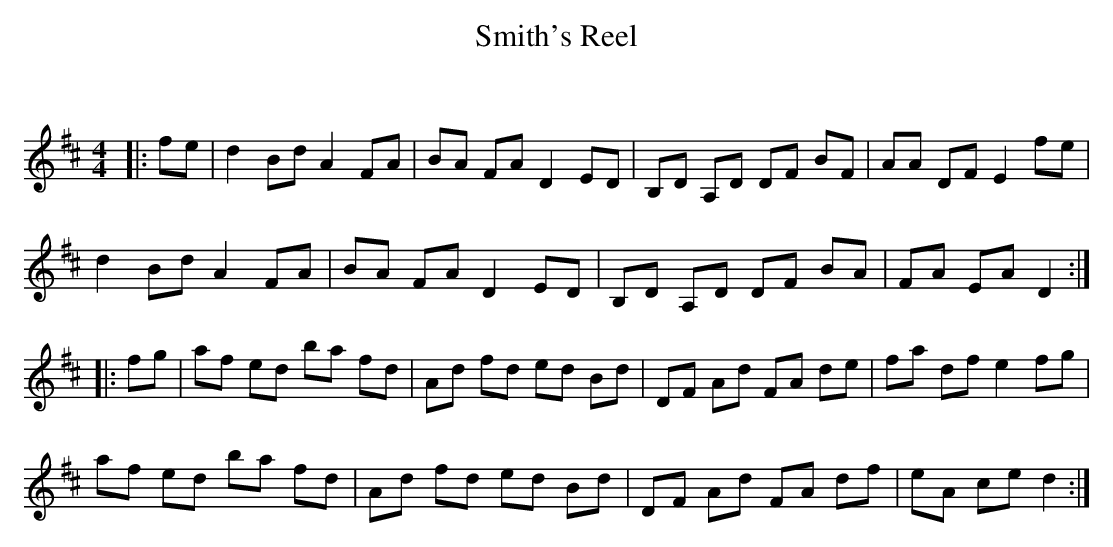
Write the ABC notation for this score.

X:1
T: Smith's Reel
C:
Q: 232
K:D
M:4/4
L:1/8
|:fe|d2 Bd A2 FA|BA FA D2 ED|B,D A,D DF BF|AA DF E2 fe|
d2 Bd A2 FA|BA FA D2 ED|B,D A,D DF BA|FA EA D2:|
|:fg|af ed ba fd|Ad fd ed Bd|DF Ad FA de|fa df e2 fg|
af ed ba fd|Ad fd ed Bd|DF Ad FA df|eA ce d2:|
